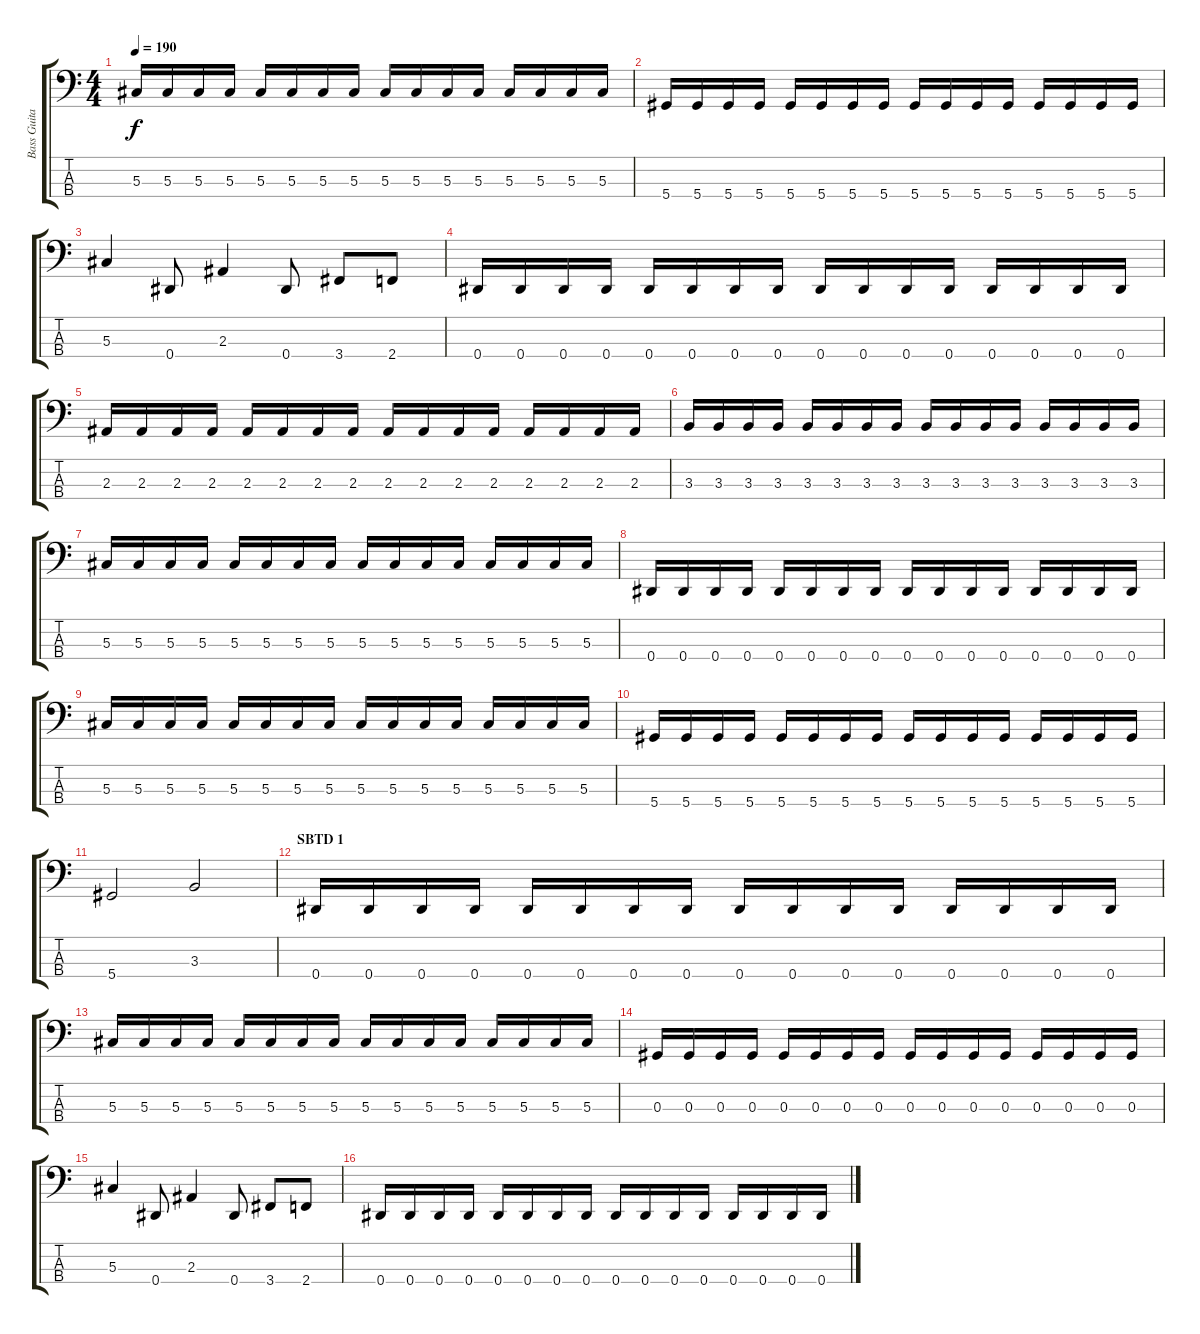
\track ("Bass Guitar" "Bass Guita") {instrument electricbasspick}
\staff {score tabs}
\tuning (Gb2 Db2 Ab1 Eb1) {hide}
\ts (4 4)
\tempo 190
\clef f4
\ks c
5.3.16{dy f} 5.3.16 5.3.16 5.3.16 5.3.16 5.3.16 5.3.16 5.3.16 5.3.16 5.3.16 5.3.16 5.3.16 5.3.16 5.3.16 5.3.16 5.3.16 |
5.4.16 5.4.16 5.4.16 5.4.16 5.4.16 5.4.16 5.4.16 5.4.16 5.4.16 5.4.16 5.4.16 5.4.16 5.4.16 5.4.16 5.4.16 5.4.16 |
5.3.4 0.4.8 2.3.4 0.4.8 3.4.8 2.4.8 |
0.4.16 0.4.16 0.4.16 0.4.16 0.4.16 0.4.16 0.4.16 0.4.16 0.4.16 0.4.16 0.4.16 0.4.16 0.4.16 0.4.16 0.4.16 0.4.16 |
2.3.16 2.3.16 2.3.16 2.3.16 2.3.16 2.3.16 2.3.16 2.3.16 2.3.16 2.3.16 2.3.16 2.3.16 2.3.16 2.3.16 2.3.16 2.3.16 |
3.3.16 3.3.16 3.3.16 3.3.16 3.3.16 3.3.16 3.3.16 3.3.16 3.3.16 3.3.16 3.3.16 3.3.16 3.3.16 3.3.16 3.3.16 3.3.16 |
5.3.16 5.3.16 5.3.16 5.3.16 5.3.16 5.3.16 5.3.16 5.3.16 5.3.16 5.3.16 5.3.16 5.3.16 5.3.16 5.3.16 5.3.16 5.3.16 |
0.4.16 0.4.16 0.4.16 0.4.16 0.4.16 0.4.16 0.4.16 0.4.16 0.4.16 0.4.16 0.4.16 0.4.16 0.4.16 0.4.16 0.4.16 0.4.16 |
5.3.16 5.3.16 5.3.16 5.3.16 5.3.16 5.3.16 5.3.16 5.3.16 5.3.16 5.3.16 5.3.16 5.3.16 5.3.16 5.3.16 5.3.16 5.3.16 |
5.4.16 5.4.16 5.4.16 5.4.16 5.4.16 5.4.16 5.4.16 5.4.16 5.4.16 5.4.16 5.4.16 5.4.16 5.4.16 5.4.16 5.4.16 5.4.16 |
5.4.2 3.3.2 |
\section ("" "SBTD 1")
0.4.16 0.4.16 0.4.16 0.4.16 0.4.16 0.4.16 0.4.16 0.4.16 0.4.16 0.4.16 0.4.16 0.4.16 0.4.16 0.4.16 0.4.16 0.4.16 |
5.3.16 5.3.16 5.3.16 5.3.16 5.3.16 5.3.16 5.3.16 5.3.16 5.3.16 5.3.16 5.3.16 5.3.16 5.3.16 5.3.16 5.3.16 5.3.16 |
0.3.16 0.3.16 0.3.16 0.3.16 0.3.16 0.3.16 0.3.16 0.3.16 0.3.16 0.3.16 0.3.16 0.3.16 0.3.16 0.3.16 0.3.16 0.3.16 |
5.3.4 0.4.8 2.3.4 0.4.8 3.4.8 2.4.8 |
0.4.16 0.4.16 0.4.16 0.4.16 0.4.16 0.4.16 0.4.16 0.4.16 0.4.16 0.4.16 0.4.16 0.4.16 0.4.16 0.4.16 0.4.16 0.4.16
